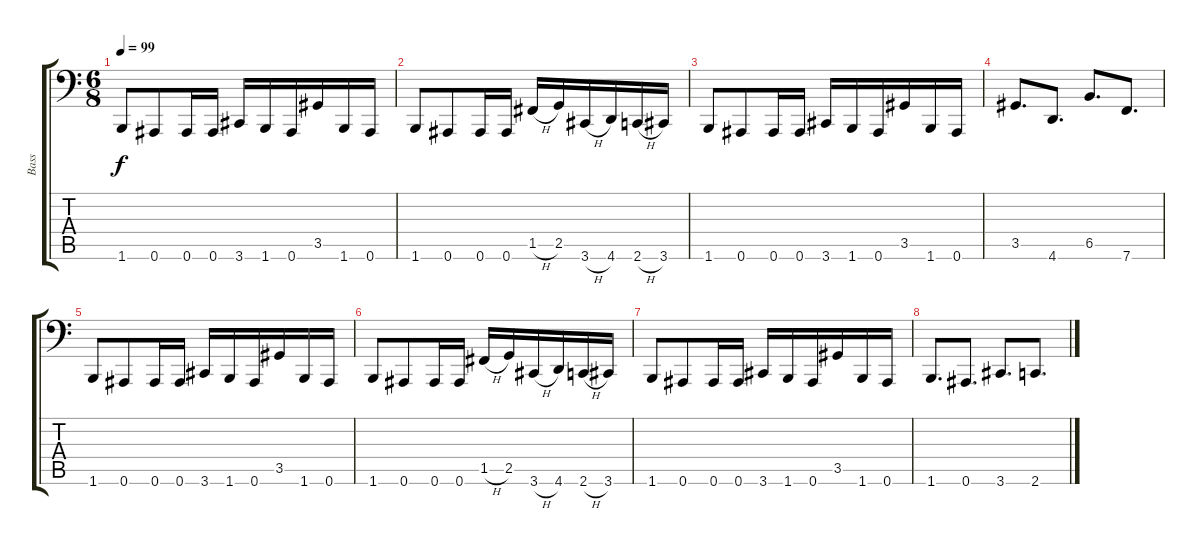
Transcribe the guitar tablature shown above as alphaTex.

\track ("Bass" "Bass") {instrument electricbasspick}
\staff {score tabs}
\tuning (C3 G2 Eb2 Bb1 F1 Bb0) {hide}
\ts (6 8)
\tempo 99
\clef f4
\ks c
1.6.8{dy f} 0.6.8 0.6.16 0.6.16 3.6.16 1.6.16 0.6.16 3.5.16 1.6.16 0.6.16 |
1.6.8 0.6.8 0.6.16 0.6.16 1.5{h}.16 2.5.16 3.6{h}.16 4.6.16 2.6{h}.16 3.6.16 |
1.6.8 0.6.8 0.6.16 0.6.16 3.6.16 1.6.16 0.6.16 3.5.16 1.6.16 0.6.16 |
3.5.8{d} 4.6.8{d} 6.5.8{d} 7.6.8{d} |
1.6.8 0.6.8 0.6.16 0.6.16 3.6.16 1.6.16 0.6.16 3.5.16 1.6.16 0.6.16 |
1.6.8 0.6.8 0.6.16 0.6.16 1.5{h}.16 2.5.16 3.6{h}.16 4.6.16 2.6{h}.16 3.6.16 |
1.6.8 0.6.8 0.6.16 0.6.16 3.6.16 1.6.16 0.6.16 3.5.16 1.6.16 0.6.16 |
1.6.8{d} 0.6.8{d} 3.6.8{d} 2.6.8{d}
